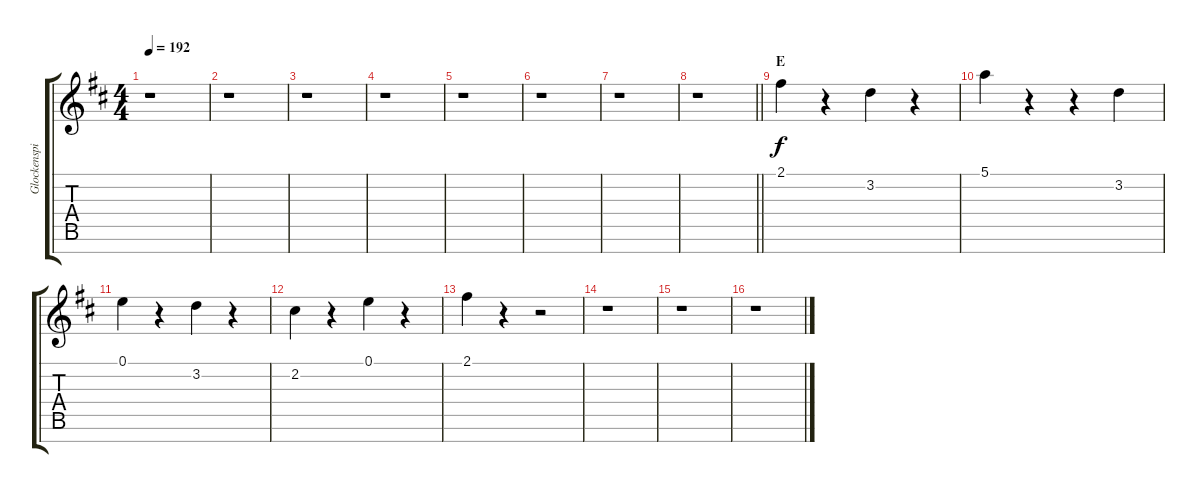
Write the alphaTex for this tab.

\track ("Glockenspiel" "Glockenspi") {instrument vibraphone}
\staff {score tabs}
\tuning (E5 B4 G4 D4 A3 E3 B2) {hide}
\ts (4 4)
\tempo 192
\clef g2
\ks d
r.1{dy f} |
r.1 |
r.1 |
r.1 |
r.1 |
r.1 |
r.1 |
\barLineRight lightlight
r.1 |
\section ("" "E")
2.1.4{instrument glockenspiel} r.4 3.2.4 r.4 |
5.1.4 r.4 r.4 3.2.4 |
0.1.4 r.4 3.2.4 r.4 |
2.2.4 r.4 0.1.4 r.4 |
2.1.4 r.4 r.2 |
r.1 |
r.1 |
r.1
